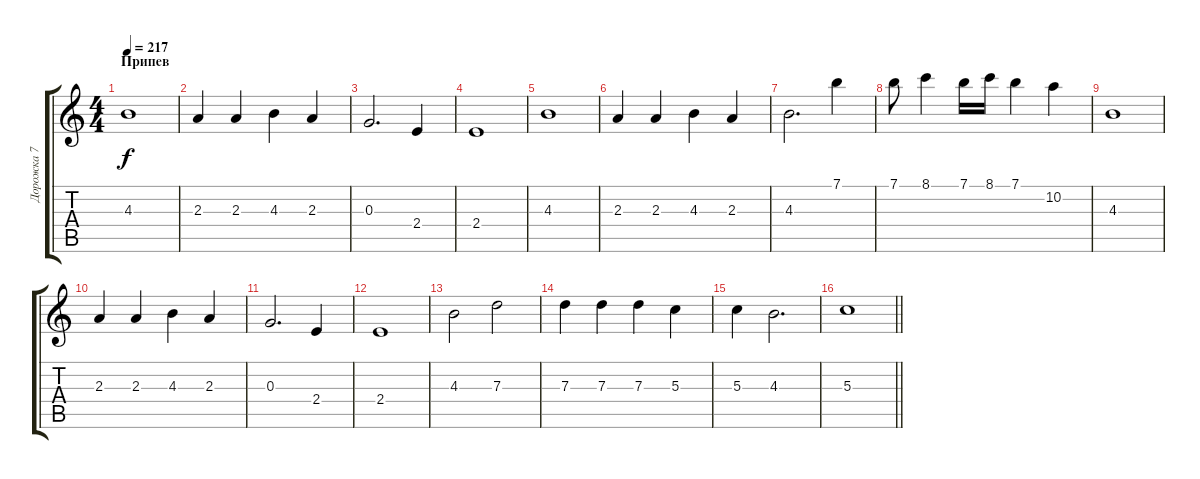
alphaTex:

\track ("Дорожка 7" "Дорожка 7") {instrument electricguitarjazz}
\staff {score tabs}
\tuning (E4 B3 G3 D3 A2 E2) {hide}
\ts (4 4)
\section ("" "Припев")
\tempo 217
\clef g2
\ks c
4.3.1{dy f instrument overdrivenguitar} |
2.3.4 2.3.4 4.3.4 2.3.4 |
0.3.2{d} 2.4.4 |
2.4.1 |
4.3.1{instrument overdrivenguitar} |
2.3.4 2.3.4 4.3.4 2.3.4 |
4.3.2{d} 7.1.4 |
7.1.8 8.1.4 7.1.16 8.1.16 7.1.4 10.2.4 |
4.3.1{instrument overdrivenguitar} |
2.3.4 2.3.4 4.3.4 2.3.4 |
0.3.2{d} 2.4.4 |
2.4.1 |
4.3.2 7.3.2 |
7.3.4 7.3.4 7.3.4 5.3.4 |
5.3.4 4.3.2{d} |
\barLineRight lightlight
5.3.1
